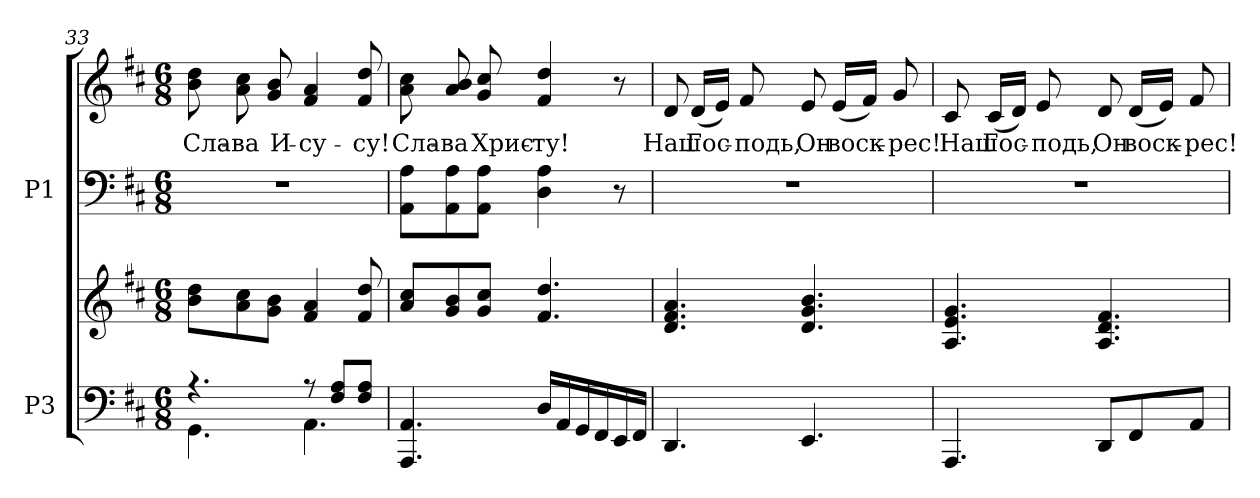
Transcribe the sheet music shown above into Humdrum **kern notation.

**kern	**kern	**kern	**kern	**text
*part2	*part2	*part1	*part1	*part1
*staff4	*staff3	*staff2	*staff1	*staff1
*I"P3	*	*I"P1	*	*
*clefF4	*clefG2	*clefF4	*clefG2	*
*k[f#c#]	*k[f#c#]	*k[f#c#]	*k[f#c#]	*
*D:	*D:	*D:	*D:	*
*M6/8	*M6/8	*M6/8	*M6/8	*
=33	=33	=33	=33	=33
*^	*	*	*	*
!	!	!	!LO:N:vis=1	!	!
!	!	!	!	!	!LO:LY:b:color=#000000
4.r	4.GGi\	8bi\ 8ddiL	2.r	8bi\ 8ddi	Сла-
!	!	!	!	!	!LO:LY:b:color=#000000
.	.	8ai\ 8cc#i	.	8ai\ 8cc#i	-ва
!	!	!	!	!	!LO:LY:b:color=#000000
.	.	8gi\ 8biJ	.	8gi/ 8bi	И-
!	!	!	!	!	!LO:LY:b:color=#000000
8r	4.AAi\	4f#i/ 4ai	.	4f#i/ 4ai	-су-
8F#i/ 8AiL	.	.	.	.	.
!	!	!	!	!	!LO:LY:b:color=#000000
8F#i/ 8AiJ	.	8f#i/ 8ddi	.	8f#i/ 8ddi	-су!
*v	*v	*	*	*	*
=34	=34	=34	=34	=34
!	!	!	!	!LO:LY:b:color=#000000
4.AAAi/ 4.AAi	8ai/ 8cc#iL	8AAi\ 8Ai\L	8ai\ 8cc#i	Сла-
!	!	!	!	!LO:LY:b:color=#000000
.	8gi/ 8bi	8AAi\ 8Ai\	8ai/ 8bi	-ва
!	!	!	!	!LO:LY:b:color=#000000
.	8gi/ 8cc#iJ	8AAi\ 8Ai\J	8gi/ 8cc#i	Хрис-
!	!	!	!	!LO:LY:b:color=#000000
16Di/LL	4.f#i/ 4.ddi	4Di\ 4Ai	4f#i/ 4ddi	-ту!
16AAi/	.	.	.	.
16GGi/	.	.	.	.
16FF#i/	.	.	.	.
16EEi/	.	8r	8r	.
16FF#i/JJ	.	.	.	.
=35	=35	=35	=35	=35
!	!	!LO:N:vis=1	!	!
!	!	!	!	!LO:LY:b:color=#000000
4.DDi/	4.di/ 4.f#i 4.ai	2.r	8di/	Наш
!	!	!	!	!LO:LY:b:color=#000000
.	.	.	(16di/LL	Гос-
.	.	.	16ei/JJ)	.
!	!	!	!	!LO:LY:b:color=#000000
.	.	.	8f#i/	-подь,
!	!	!	!	!LO:LY:b:color=#000000
4.EEi/	4.di/ 4.gi 4.bi	.	8ei/	Он
!	!	!	!	!LO:LY:b:color=#000000
.	.	.	(16ei/LL	воск-
.	.	.	16f#i/JJ)	.
!	!	!	!	!LO:LY:b:color=#000000
.	.	.	8gi/	-рес!
!!LO:LB:g=z
=36	=36	=36	=36	=36
!	!	!LO:N:vis=1	!	!
!	!	!	!	!LO:LY:b:color=#000000
4.AAAi/	4.Ai/ 4.ei 4.gi	2.r	8c#i/	Наш
!	!	!	!	!LO:LY:b:color=#000000
.	.	.	(16c#i/LL	Гос-
.	.	.	16di/JJ)	.
!	!	!	!	!LO:LY:b:color=#000000
.	.	.	8ei/	-подь,
!	!	!	!	!LO:LY:b:color=#000000
8DDi/L	4.Ai/ 4.di 4.f#i	.	8di/	Он
!	!	!	!	!LO:LY:b:color=#000000
8FF#i/	.	.	(16di/LL	воск-
.	.	.	16ei/JJ)	.
!	!	!	!	!LO:LY:b:color=#000000
8AAi/J	.	.	8f#i/	-рес!
=	=	=	=	=
*-	*-	*-	*-	*-
